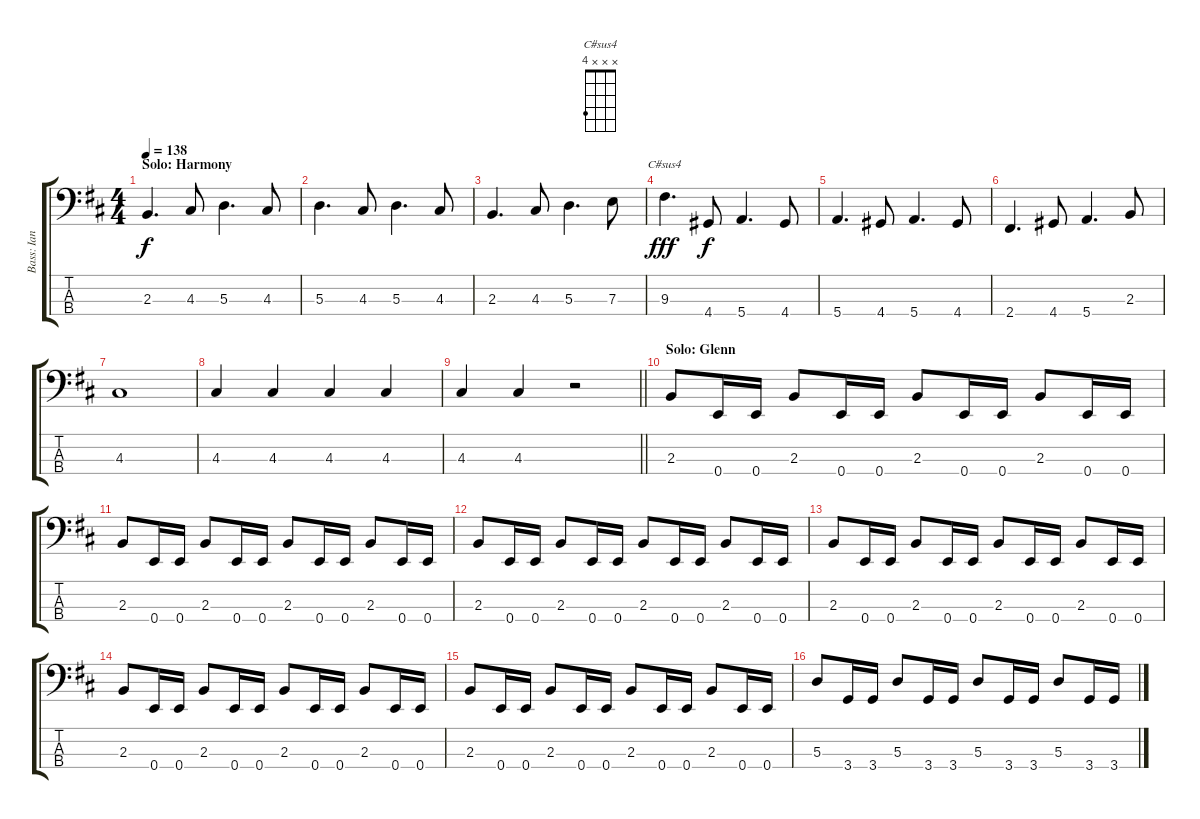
\track ("Bass: Ian" "Bass: Ian") {instrument electricbassfinger}
\staff {score tabs}
\tuning (G2 D2 A1 E1) {hide}
\chord ("C#sus4" x x x 4) {barre 4}
\ts (4 4)
\section ("" "Solo: Harmony")
\tempo 138
\clef f4
\ks d
2.3.4{d dy f} 4.3.8 5.3.4{d} 4.3.8 |
5.3.4{d} 4.3.8 5.3.4{d} 4.3.8 |
2.3.4{d} 4.3.8 5.3.4{d} 7.3.8 |
9.3.4{d ch "C#sus4" dy fff} 4.4.8{dy f} 5.4.4{d} 4.4.8 |
5.4.4{d} 4.4.8 5.4.4{d} 4.4.8 |
2.4.4{d} 4.4.8 5.4.4{d} 2.3.8 |
4.3.1 |
4.3.4 4.3.4 4.3.4 4.3.4 |
\barLineRight lightlight
4.3.4 4.3.4 r.2 |
\section ("" "Solo: Glenn")
2.3.8 0.4.16 0.4.16 2.3.8 0.4.16 0.4.16 2.3.8 0.4.16 0.4.16 2.3.8 0.4.16 0.4.16 |
2.3.8 0.4.16 0.4.16 2.3.8 0.4.16 0.4.16 2.3.8 0.4.16 0.4.16 2.3.8 0.4.16 0.4.16 |
2.3.8 0.4.16 0.4.16 2.3.8 0.4.16 0.4.16 2.3.8 0.4.16 0.4.16 2.3.8 0.4.16 0.4.16 |
2.3.8 0.4.16 0.4.16 2.3.8 0.4.16 0.4.16 2.3.8 0.4.16 0.4.16 2.3.8 0.4.16 0.4.16 |
2.3.8 0.4.16 0.4.16 2.3.8 0.4.16 0.4.16 2.3.8 0.4.16 0.4.16 2.3.8 0.4.16 0.4.16 |
2.3.8 0.4.16 0.4.16 2.3.8 0.4.16 0.4.16 2.3.8 0.4.16 0.4.16 2.3.8 0.4.16 0.4.16 |
5.3.8 3.4.16 3.4.16 5.3.8 3.4.16 3.4.16 5.3.8 3.4.16 3.4.16 5.3.8 3.4.16 3.4.16
